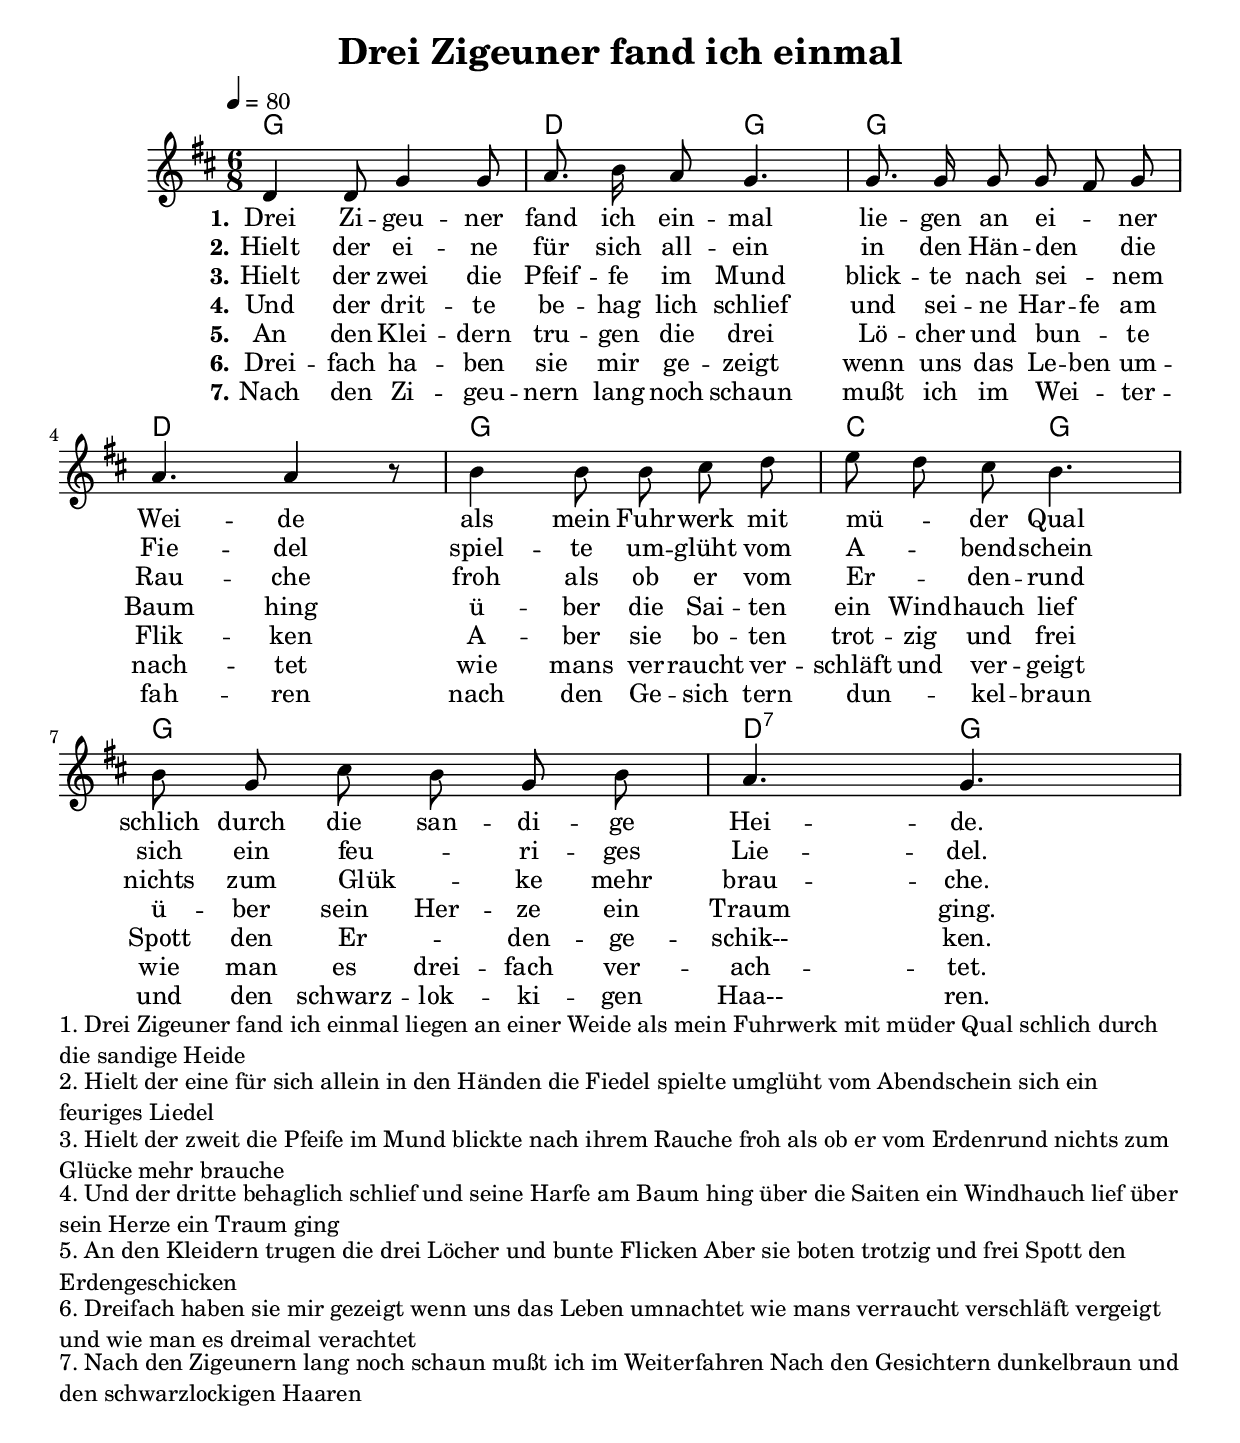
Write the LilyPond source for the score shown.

\version "2.19.63"

\include "begin.ily"

§§Title = "Drei Zigeuner fand ich einmal"

§§ScoreKey =   { \key d \major }
§§ScoreMeter = { \time 6/8 \numericTimeSignature }
§§ScoreTempo = { \tempo 4 = 80 }

§§HiddenVoice = {
  s2. | s  | s  | s |
  s | s  | s  | s |
}

§§NotesSopranoI = \relative c' {
  d4 d8 g4 g8 | a8. b16 a8 g4. |
  g8. g16 g8 g fis g | a4. a4 r8 |
  b4 b8 b cis d | e d cis b4. |
  b8 g cis b g b | a4. g |
}

§§Chords = \chordmode {
    g2. | d4. g | g2. | d | g | c4. g | g2. | d4.:7 g |
}

§§VerseOneSI = \lyricmode {
  \set stanza = "1."
  Drei Zi -- geu -- ner | fand ich ein -- mal |
  lie -- gen an ei -- _ ner | Wei -- de |
  als mein Fuhr -- werk  mit | mü -- _ der Qual |
  schlich durch die san -- di -- ge | Hei -- de.
}
§§StanzaOne = 
  "1. Drei Zigeuner fand ich einmal
  liegen an einer Weide
  als mein Fuhrwerk mit müder Qual
  schlich durch die sandige Heide"


§§VerseTwoSI = \lyricmode {
  \set stanza = "2."
  Hielt der ei -- ne | für sich all -- ein |
  in  den Hän -- den _ die | Fie -- del |
  spiel -- te um -- glüht  vom | A -- _ bend -- schein  |
  sich ein feu -- _ ri -- ges | Lie -- del.
}
§§StanzaTwo = 
  "2. Hielt der eine für sich allein
  in den Händen die Fiedel
  spielte umglüht vom Abendschein
  sich ein feuriges Liedel"


§§VerseThrSI = \lyricmode {
  \set stanza = "3."
  Hielt der zwei  die |  Pfeif -- fe im  Mund |
  blick -- te  nach sei -- _ nem | Rau -- che |
  froh  als ob er vom | Er -- _ den -- rund  |
  nichts zum Glük -- _ ke  mehr | brau -- che.
}
§§StanzaThr = 
  "3. Hielt der zweit die Pfeife im Mund
  blickte nach ihrem Rauche
  froh als ob er vom Erdenrund
  nichts zum Glücke mehr brauche"


§§VerseFouSI = \lyricmode {
  \set stanza = "4."
  Und der drit -- te | be -- hag lich schlief |
  und  sei -- ne Har -- fe  am | Baum hing |
  ü -- ber die Sai --  ten | ein Wind -- hauch lief  |
  ü -- ber sein Her -- ze  ein | Traum  ging.
}
§§StanzaFou = 
  "4. Und der dritte behaglich schlief
  und seine Harfe am Baum hing
  über die Saiten ein Windhauch lief
  über sein Herze ein Traum ging"


§§VerseFivSI = \lyricmode {
  \set stanza = "5."
  An den Klei -- dern  | tru -- gen die drei |
  Lö -- cher und bun -- _ te | Flik -- ken |
  A -- ber sie bo -- ten   | trot -- zig und frei  |
  Spott den Er -- _ den -- ge -- | schik-- ken.
}
§§StanzaFiv = 
  "5. An den Kleidern trugen die drei
  Löcher und bunte Flicken
  Aber sie boten trotzig und frei
  Spott den Erdengeschicken"


§§VerseSixSI = \lyricmode {
  \set stanza = "6."
  Drei -- fach ha -- ben | sie mir ge -- zeigt |
  wenn  uns das Le -- ben um -- | nach -- tet |
  wie  mans ver -- raucht  ver --  | schläft  und ver -- geigt  |
  wie man es  drei -- fach ver -- | ach -- tet.
}
§§StanzaSix = 
  "6. Dreifach haben sie mir gezeigt
  wenn uns das Leben umnachtet
  wie mans verraucht verschläft vergeigt
  und wie man es dreimal verachtet"


§§VerseSevSI = \lyricmode {
  \set stanza = "7."
  Nach den Zi -- geu  -- | nern lang noch schaun |
  mußt  ich im Wei -- _ ter -- | fah -- ren |
  nach den Ge -- sich  tern | dun -- _ kel -- braun  |
  und den schwarz -- lok -- ki -- gen | Haa-- ren.
}
§§StanzaSev = 
  "7. Nach den Zigeunern lang noch schaun
  mußt ich im Weiterfahren
  Nach den Gesichtern dunkelbraun
  und den schwarzlockigen Haaren"


\include "end.ily"
